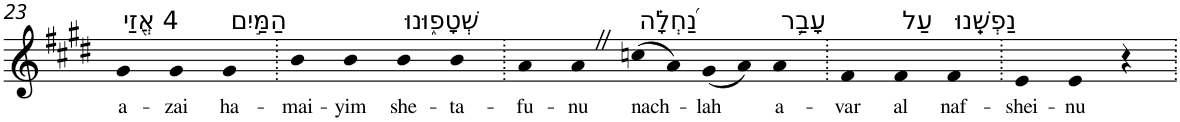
**kern	**text
*part1	*part1
*staff1	*staff1
*I"Piano	*
*I'Pno	*
!!LO:PB:g=z
*clefG2	*
*k[f#c#g#d#]	*
*E:	*
=23	=23
!LO:TX:a:t=4 אֲ֭זַי	!
!	!LO:LY:b
4g#	a-
!	!LO:LY:b
4g#	-zai
!LO:TX:a:t=הַמַּ֣יִם	!
!	!LO:LY:b
4g#	ha-
=24.	=24.
!	!LO:LY:b
4b	-mai-
!	!LO:LY:b
4b	-yim
!LO:TX:a:t=שְׁטָפ֑וּנוּ	!
!	!LO:LY:b
4b	she-
!	!LO:LY:b
4b	-ta-
=25.	=25.
!	!LO:LY:b
4a	-fu-
!	!LO:LY:b
4aZ	-nu
!LO:TX:a:t=נַ֝חְלָ֗ה	!
!	!LO:LY:b
(8ccn	nach-
8a)	.
!	!LO:LY:b
(8g#	-lah
8a)	.
!LO:TX:a:t=עָבַ֥ר	!
!	!LO:LY:b
4a	a-
=26.	=26.
!	!LO:LY:b
4f#	-var
!LO:TX:a:t=עַל	!
!	!LO:LY:b
4f#	al
!LO:TX:a:t=נַפְשֵֽׁנוּ	!
!	!LO:LY:b
4f#	naf-
=27.	=27.
!	!LO:LY:b
4e	-shei-
!	!LO:LY:b
4e	-nu
4r	.
=.	=.
*-	*-
